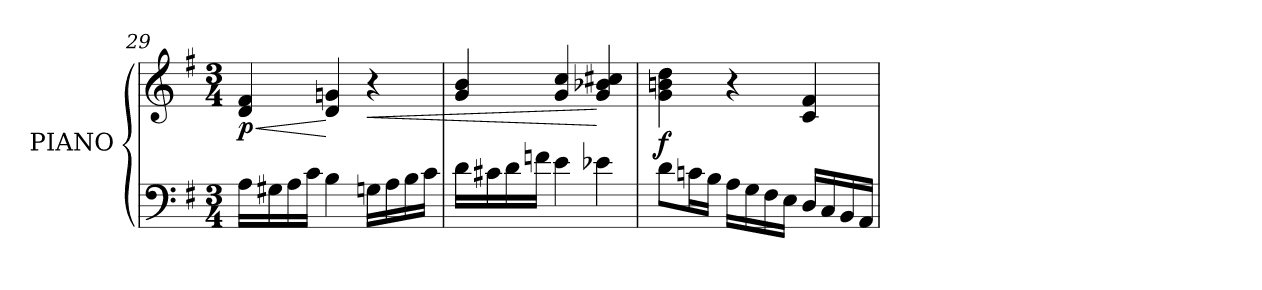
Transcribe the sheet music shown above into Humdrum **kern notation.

**kern	**kern	**dynam
*part1	*part1	*part1
*staff2	*staff1	*staff1/2
*I"PIANO	*	*
*I'Pno.	*	*
!!LO:LB:g=z
*clefF4	*clefG2	*
*k[f#]	*k[f#]	*
*M3/4	*M3/4	*
=29	=29	=29
!	!	!LO:HP:b
!	!	!LO:DY:n=1:b
16A\LL	4d/ 4f#/	< p
16G#X\	.	.
16A\	.	.
16c\JJ	.	.
4B\	4d/ 4gn/	[
!	!	!LO:HP:b
16Gn\LL	4r	<
16A\	.	.
16B\	.	.
16c\JJ	.	.
=30	=30	=30
16d\LL	4g/ 4b/	.
16c#X\	.	.
16d\	.	.
16fn\JJ	.	.
4e\	4g/ 4cc/	.
4e-X\	4g/ 4b-X/ 4cc#X/	[
=31	=31	=31
!	!	!LO:DY:b
8d\L	4g\ 4bn\ 4dd\	f
16cn\L	.	.
16B\JJ	.	.
16A\LL	4r	.
16G\	.	.
16F#\	.	.
16E\JJ	.	.
16D/LL	4c/ 4f#/	.
16C/	.	.
16BB/	.	.
16AA/JJ	.	.
=	=	=
*-	*-	*-
